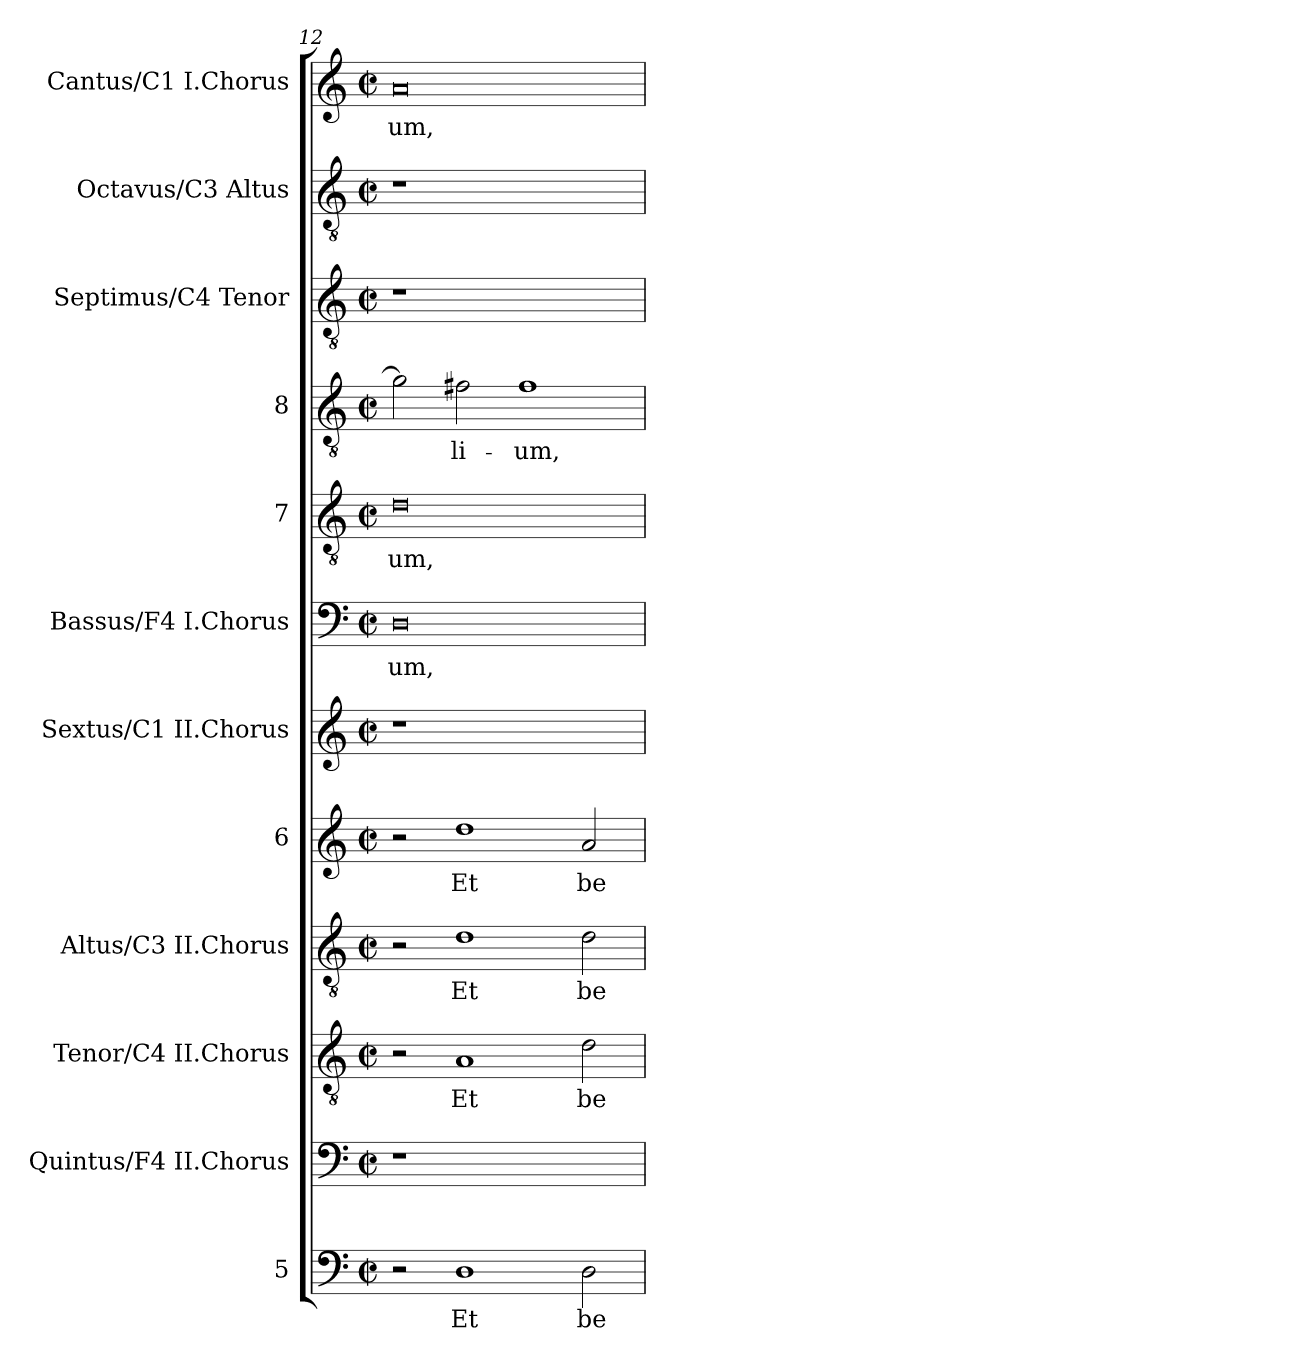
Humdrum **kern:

**kern	**text	**kern	**kern	**text	**kern	**text	**kern	**text	**kern	**kern	**text	**kern	**text	**kern	**text	**kern	**kern	**kern	**text
*part12	*part12	*part11	*part10	*part10	*part9	*part9	*part8	*part8	*part7	*part6	*part6	*part5	*part5	*part4	*part4	*part3	*part2	*part1	*part1
*staff12	*staff12	*staff11	*staff10	*staff10	*staff9	*staff9	*staff8	*staff8	*staff7	*staff6	*staff6	*staff5	*staff5	*staff4	*staff4	*staff3	*staff2	*staff1	*staff1
*I"5	*	*I"Quintus/F4  II.Chorus	*I"Tenor/C4  II.Chorus	*	*I"Altus/C3  II.Chorus	*	*I"6	*	*I"Sextus/C1  II.Chorus	*I"Bassus/F4  I.Chorus	*	*I"7	*	*I"8	*	*I"Septimus/C4  Tenor	*I"Octavus/C3  Altus	*I"Cantus/C1  I.Chorus	*
*	*	*	*I'T	*	*I'A	*	*	*	*	*I'B	*	*	*	*	*	*	*	*I'C	*
*clefF4	*	*clefF4	*clefGv2	*	*clefGv2	*	*clefG2	*	*clefG2	*clefF4	*	*clefGv2	*	*clefGv2	*	*clefGv2	*clefGv2	*clefG2	*
*k[]	*	*k[]	*k[]	*	*k[]	*	*k[]	*	*k[]	*k[]	*	*k[]	*	*k[]	*	*k[]	*k[]	*k[]	*
*C:	*	*C:	*C:	*	*C:	*	*C:	*	*C:	*C:	*	*C:	*	*C:	*	*C:	*C:	*C:	*
*M2/2	*	*M2/2	*M2/2	*	*M2/2	*	*M2/2	*	*M2/2	*M2/2	*	*M2/2	*	*M2/2	*	*M2/2	*M2/2	*M2/2	*
*met(c|)	*	*met(c|)	*met(c|)	*	*met(c|)	*	*met(c|)	*	*met(c|)	*met(c|)	*	*met(c|)	*	*met(c|)	*	*met(c|)	*met(c|)	*met(c|)	*
=12	=12	=12	=12	=12	=12	=12	=12	=12	=12	=12	=12	=12	=12	=12	=12	=12	=12	=12	=12
!	!	!	!	!	!	!	!	!	!	!	!LO:LY:b:cj	!	!LO:LY:b:cj	!	!LO:LY:b:cj	!	!	!	!LO:LY:b:cj
2r	.	1r	2r	.	2r	.	2r	.	1r	0D	-um,	0d	-um,	2g\]	--	1r	1r	0a	-um,
!	!LO:LY:b:cj	!	!	!LO:LY:b:cj	!	!LO:LY:b:cj	!	!LO:LY:b:cj	!	!	!	!	!	!	!LO:LY:b:cj	!	!	!	!
1D	Et	.	1A	Et	1d	Et	1dd	Et	.	.	.	.	.	2f#X\	-li-	.	.	.	.
!	!	!	!	!	!	!	!	!	!	!	!	!	!	!	!LO:LY:b:cj	!	!	!	!
.	.	1ryy	.	.	.	.	.	.	1ryy	.	.	.	.	1f#	-um,	1ryy	1ryy	.	.
!	!LO:LY:b:cj	!	!	!LO:LY:b:cj	!	!LO:LY:b:cj	!	!LO:LY:b:cj	!	!	!	!	!	!	!	!	!	!	!
2D\	be-	.	2d\	be-	2d\	be-	2a/	be-	.	.	.	.	.	.	.	.	.	.	.
=	=	=	=	=	=	=	=	=	=	=	=	=	=	=	=	=	=	=	=
*-	*-	*-	*-	*-	*-	*-	*-	*-	*-	*-	*-	*-	*-	*-	*-	*-	*-	*-	*-
